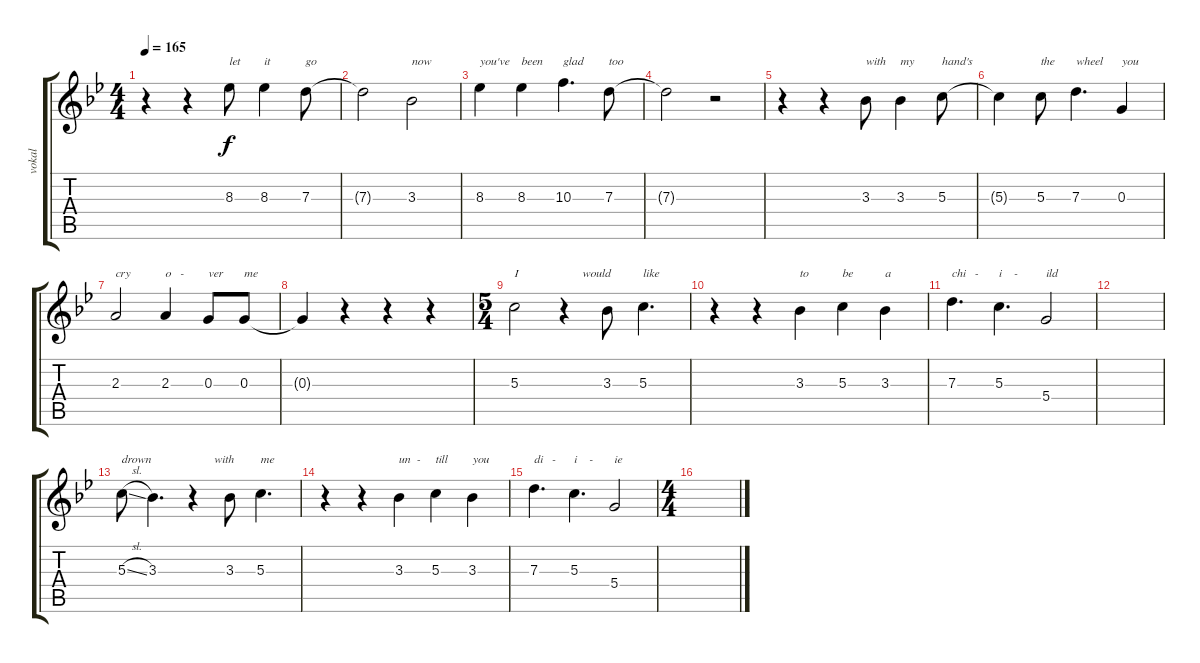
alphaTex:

\track ("vokal" "vokal") {instrument electricbassfinger}
\staff {score tabs}
\tuning (E4 B3 G3 D3 A2 E2) {hide}
\ts (4 4)
\tempo 165
\clef g2
\ks bb
r.4{dy f} r.4 8.3.8{txt "let"} 8.3.4{txt "it"} 7.3.8{txt "go"} |
7.3{t}.2 3.3.2{txt "now"} |
8.3.4{txt "you've"} 8.3.4{txt "been"} 10.3.4{d txt "glad"} 7.3.8{txt "too"} |
7.3{t}.2 r.2 |
r.4 r.4 3.3.8{txt "with"} 3.3.4{txt "my"} 5.3.8{txt "hand's"} |
5.3{t}.4 5.3.8{txt "the"} 7.3.4{d txt "wheel"} 0.3.4{txt "you"} |
2.3.2{txt "cry"} 2.3.4{txt "o   -"} 0.3.8{txt "ver"} 0.3.8{txt "me"} |
0.3{t}.4 r.4 r.4 r.4 |
\ts (5 4)
5.3.2{txt "I"} r.4{txt "      would"} 3.3.8 5.3.4{d txt "like"} |
r.4 r.4 3.3.4{txt "to"} 5.3.4{txt "be"} 3.3.4{txt "a"} |
7.3.4{d txt "chi   -"} 5.3.4{d txt "i    -"} 5.4.2{txt "ild"} |
|
5.3{sl}.8{txt "drown"} 3.3.4{d} r.4{txt "       with"} 3.3.8 5.3.4{d txt "me"} |
r.4 r.4 3.3.4{txt "un  -"} 5.3.4{txt "till"} 3.3.4{txt "you"} |
7.3.4{d txt "di   -"} 5.3.4{d txt "i    -"} 5.4.2{txt "ie"} |
\ts (4 4)
